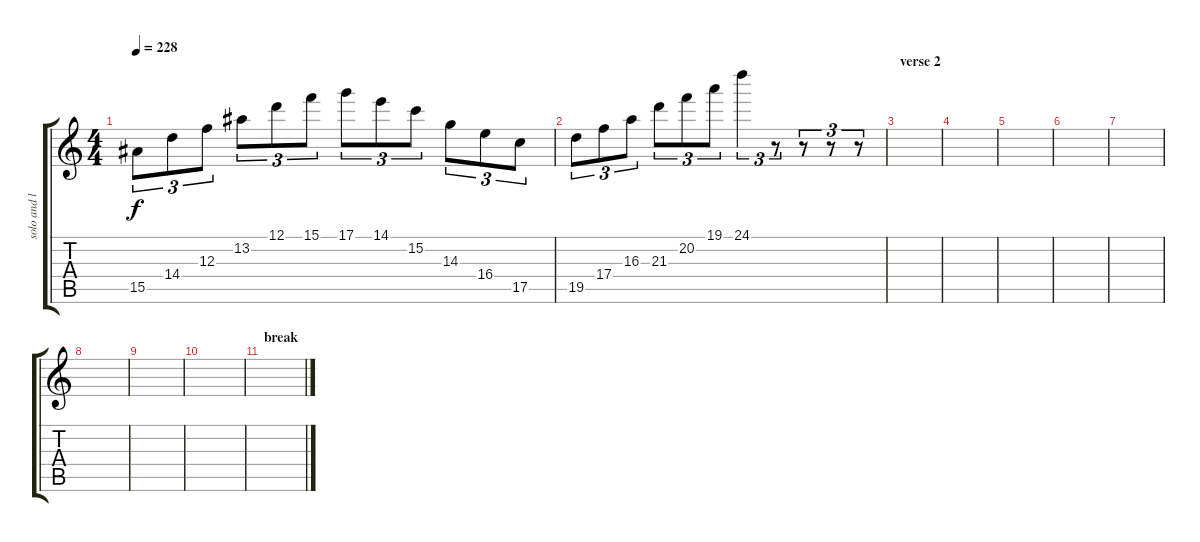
\track ("solo and licks" "solo and l") {instrument overdrivenguitar}
\staff {score tabs}
\tuning (D4 A3 F3 C3 G2 D2) {hide}
\ts (4 4)
\tempo 228
\clef g2
\ks c
15.5.8{tu (3 2) dy f} 14.4.8{tu (3 2)} 12.3.8{tu (3 2)} 13.2.8{tu (3 2)} 12.1.8{tu (3 2)} 15.1.8{tu (3 2)} 17.1.8{tu (3 2)} 14.1.8{tu (3 2)} 15.2.8{tu (3 2)} 14.3.8{tu (3 2)} 16.4.8{tu (3 2)} 17.5.8{tu (3 2)} |
19.5.8{tu (3 2)} 17.4.8{tu (3 2)} 16.3.8{tu (3 2)} 21.3.8{tu (3 2)} 20.2.8{tu (3 2)} 19.1.8{tu (3 2)} 24.1.4{tu (3 2)} r.8{tu (3 2)} r.8{tu (3 2)} r.8{tu (3 2)} r.8{tu (3 2)} |
\section ("" "verse 2")
|
|
|
|
|
|
|
|
\section ("" "break")
